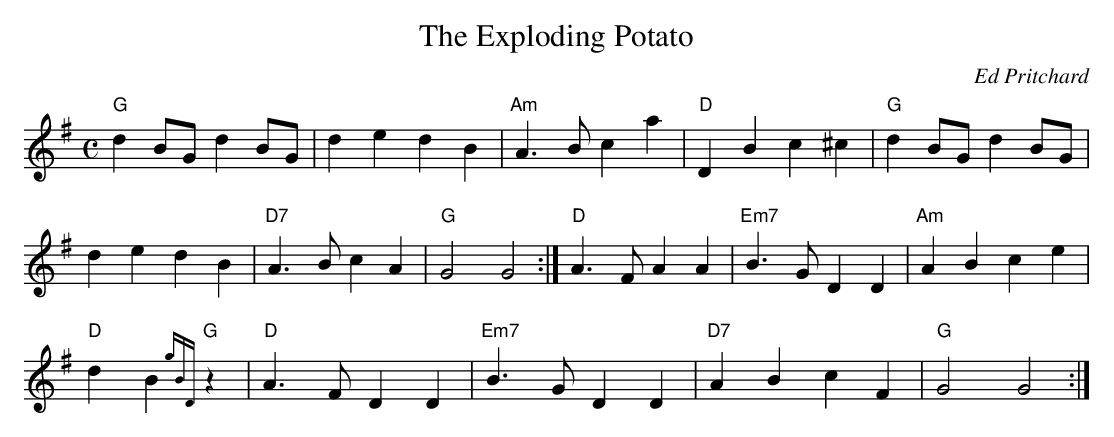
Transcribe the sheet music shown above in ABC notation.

X:1
T: Exploding Potato, The
C: Ed Pritchard
M: C
L: 1/4
K: Gmaj
"G" d B/G/ d B/G/ | d e d B | "Am" A>B c a |\
"D" D B c ^c | "G" d B/G/ d B/G/ |
d e d B | "D7" A>B c A | "G" G2 G2 :|\
"D" A>F A A | "Em7" B>G D D | "Am" A B c e |
"D" d B "G" {gBD} z | "D" A>F D D | "Em7" B>G D D | "D7" A B c F | "G" G2 G2 :|
